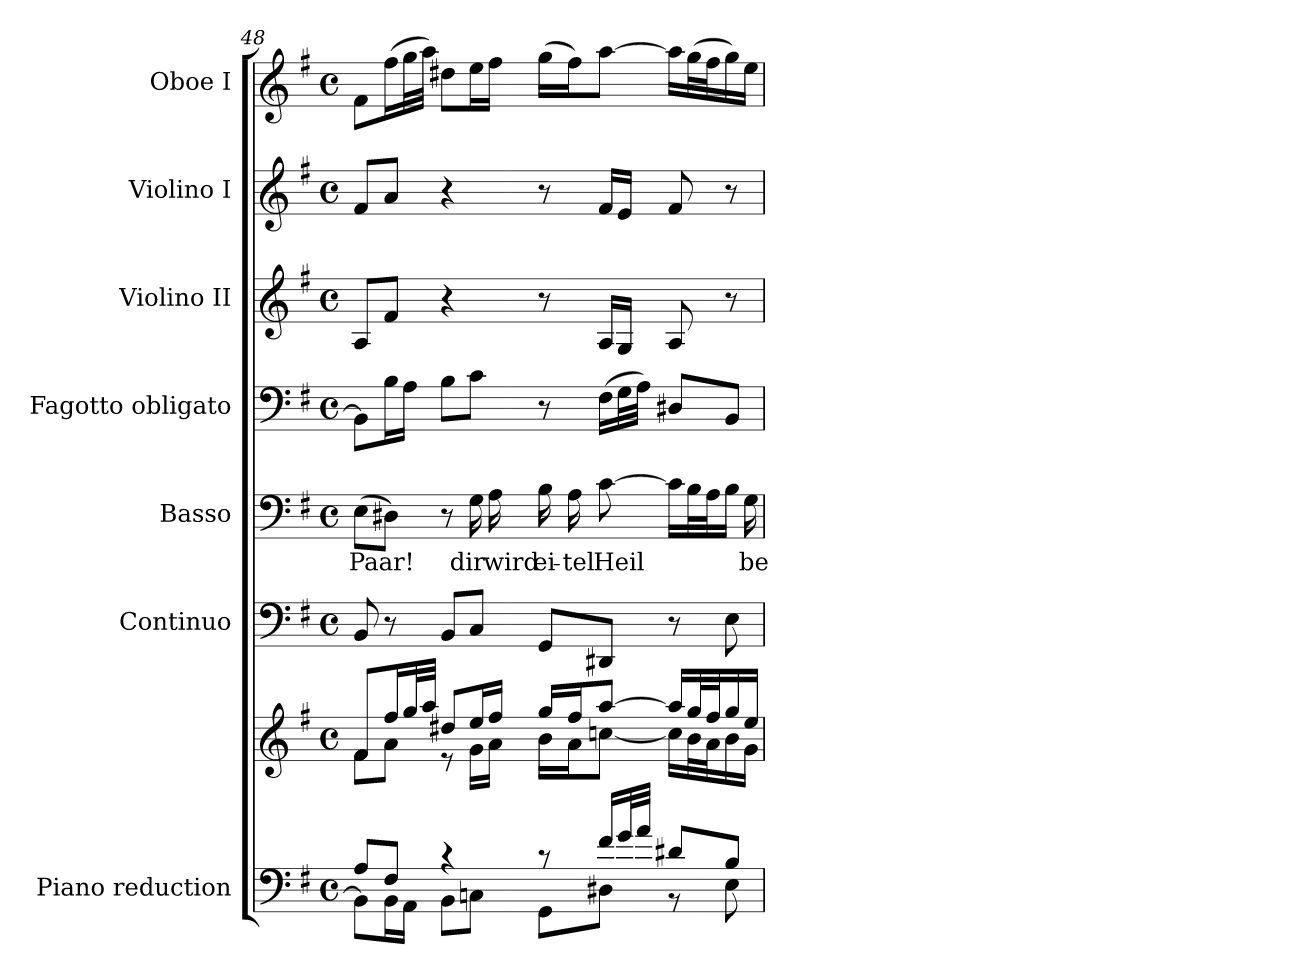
**kern	**kern	**kern	**kern	**text	**kern	**kern	**kern	**kern
*part7	*part7	*part6	*part5	*part5	*part4	*part3	*part2	*part1
*staff8	*staff7	*staff6	*staff5	*staff5	*staff4	*staff3	*staff2	*staff1
*I"Piano reduction	*	*I"Continuo	*I"Basso	*	*I"Fagotto obligato	*I"Violino II	*I"Violino I	*I"Oboe I
*I'Pno	*	*	*	*	*	*I'Vln	*I'Vln	*I'Ob
!!LO:LB:g=z
*clefF4	*clefG2	*clefF4	*clefF4	*	*clefF4	*clefG2	*clefG2	*clefG2
*k[f#]	*k[f#]	*k[f#]	*k[f#]	*	*k[f#]	*k[f#]	*k[f#]	*k[f#]
*M4/4	*M4/4	*M4/4	*M4/4	*	*M4/4	*M4/4	*M4/4	*M4/4
*met(c)	*met(c)	*met(c)	*met(c)	*	*met(c)	*met(c)	*met(c)	*met(c)
=48	=48	=48	=48	=48	=48	=48	=48	=48
*^	*^	*	*	*	*	*	*	*
!	!	!	!	!	!	!LO:LY:b	!	!	!	!
8A/L	8BB\L]	8f#/L	8f#\L	8BB/	(>8E\L	Paar!	8BB\L]	8A/L	8f#/L	8f#\L
8F#/J	16BB\L	16ff#/L	8a\J	8r	8D#X\J)	.	16B\L	8f#/J	8a/J	(>16ff#\L
.	16AA\JJ	32gg/L	.	.	.	.	16A\JJ	.	.	32gg\L
.	.	32aa/JJJ	.	.	.	.	.	.	.	32aa\JJJ)
4r	8BB\L	8dd#X/L	8r	8BB/L	8r	.	8B\L	4r	4r	8dd#X\L
!	!	!	!	!	!	!LO:LY:b	!	!	!	!
.	8Cn\J	16ee/L	16g\LL	8C/J	16G\	dir	8c\J	.	.	16ee\L
!	!	!	!	!	!	!LO:LY:b	!	!	!	!
.	.	16ff#/JJ	16a\JJ	.	16A\	wird	.	.	.	16ff#\JJ
!	!	!	!	!	!	!LO:LY:b	!	!	!	!
8r	8GG\L	16gg/LL	16b\LL	8GG/L	16B\	ei-	8r	8r	8r	(>16gg\LL
!	!	!	!	!	!	!LO:LY:b	!	!	!	!
.	.	16ff#/J	16a\J	.	16A\	-tel	.	.	.	16ff#\J)
!	!	!	!	!	!	!LO:LY:b	!	!	!	!
16f#/LL	8D#X\J	[8aa/J	[8ccn\J	8DD#X/J	[8c\	Heil	(>16F#\LL	16A/LL	16f#/LL	[8aa\J
32g/L	.	.	.	.	.	.	32G\L	16G/JJ	16e/JJ	.
32a/JJJ	.	.	.	.	.	.	32A\JJJ)	.	.	.
8d#X/L	8r	16aa/LL]	16cc\LL]	8r	16c\LL]	.	8D#X/L	8A/	8f#/	16aa\LL]
.	.	32gg/L	32b\L	.	32B\L	.	.	.	.	(>32gg\L
.	.	32ff#/J	32a\J	.	32A\J	.	.	.	.	32ff#\J
8B/J	8E\	16gg/	16b\	8E\	16B\JJ	.	8BB/J	8r	8r	16gg\)
!	!	!	!	!	!	!LO:LY:b	!	!	!	!
.	.	16ee/JJ	16g\JJ	.	16G\	be-	.	.	.	16ee\JJ
*v	*v	*	*	*	*	*	*	*	*	*
*	*v	*v	*	*	*	*	*	*	*
=	=	=	=	=	=	=	=	=
*-	*-	*-	*-	*-	*-	*-	*-	*-
